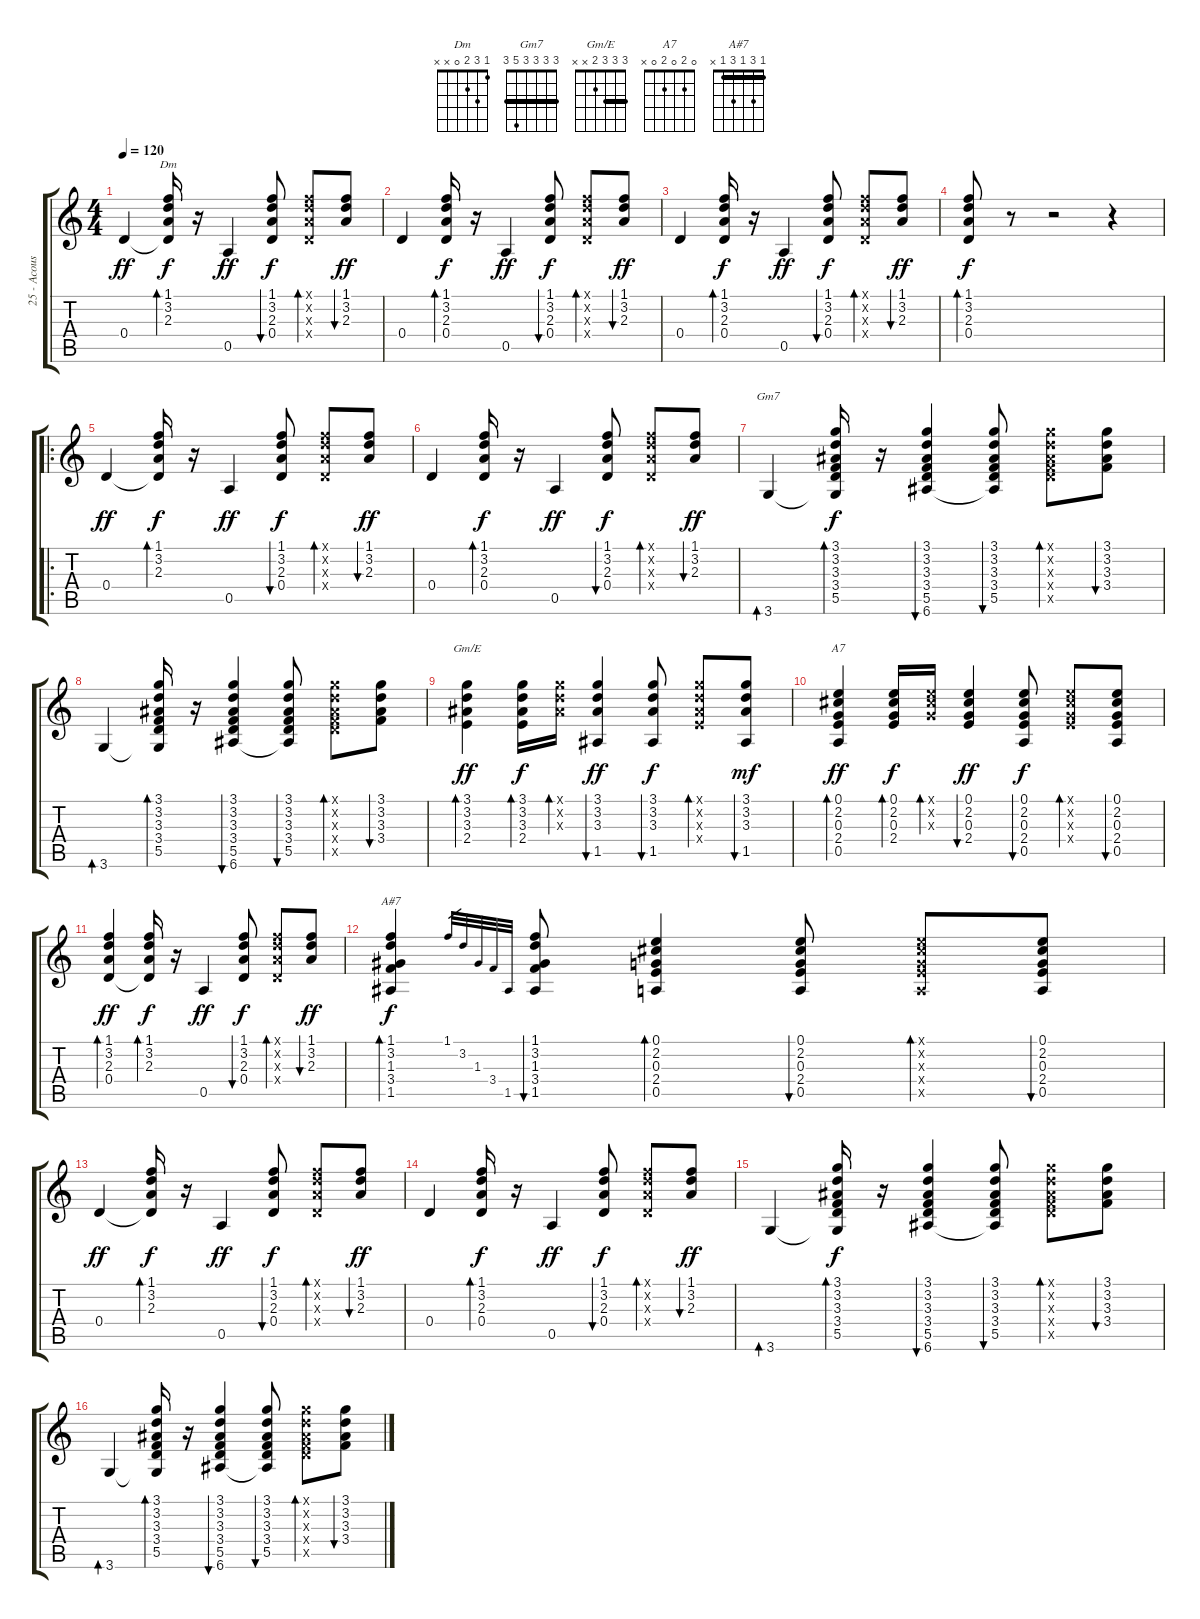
\track ("25 - Acoustic Guitar (steel)" "25 - Acous") {instrument acousticguitarsteel}
\staff {score tabs}
\tuning (E4 B3 G3 D3 A2 E2) {hide}
\chord ("Dm" 1 3 2 0 x x)
\chord ("Gm7" 3 3 3 3 5 3) {barre 3}
\chord ("Gm/E" 3 3 3 2 x x) {barre 3}
\chord ("A7" 0 2 0 2 0 x)
\chord ("A#7" 1 3 1 3 1 x) {barre 1}
\ts (4 4)
\tempo 120
\clef g2
\ks c
0.4.4{dy ff instrument acousticguitarsteel} (1.1 3.2 2.3 0.4{t}).16{bd 30 ch "Dm" dy f} r.16 0.5.4{dy ff} (1.1 3.2 2.3 0.4).8{bu 120 dy f} (1.1{x} 3.2{x} 2.3{x} 0.4{x}).8{bd 30} (1.1 3.2 2.3).8{bu 60 dy ff} |
0.4.4 (1.1 3.2 2.3 0.4).16{bd 30 dy f} r.16 0.5.4{dy ff} (1.1 3.2 2.3 0.4).8{bu 60 dy f} (1.1{x} 3.2{x} 2.3{x} 0.4{x}).8{bd 30} (1.1 3.2 2.3).8{bu 60 dy ff} |
0.4.4 (1.1 3.2 2.3 0.4).16{bd 30 dy f} r.16 0.5.4{dy ff} (1.1 3.2 2.3 0.4).8{bu 60 dy f} (1.1{x} 3.2{x} 2.3{x} 0.4{x}).8{bd 30} (1.1 3.2 2.3).8{bu 60 dy ff} |
(1.1 3.2 2.3 0.4).8{bd 60 dy f} r.8 r.2 r.4 |
\ro
0.4.4{dy ff} (1.1 3.2 2.3 0.4{t}).16{bd 30 dy f} r.16 0.5.4{dy ff} (1.1 3.2 2.3 0.4).8{bu 60 dy f} (1.1{x} 3.2{x} 2.3{x} 0.4{x}).8{bd 30} (1.1 3.2 2.3).8{bu 60 dy ff} |
0.4.4 (1.1 3.2 2.3 0.4).16{bd 30 dy f} r.16 0.5.4{dy ff} (1.1 3.2 2.3 0.4).8{bu 60 dy f} (1.1{x} 3.2{x} 2.3{x} 0.4{x}).8{bd 30} (1.1 3.2 2.3).8{bu 60 dy ff} |
3.6.4{bd 60 ch "Gm7"} (3.1 3.2 3.3 3.4 5.5 3.6{t}).16{bd 60 dy f} r.16 (3.1 3.2 3.3 3.4 5.5 6.6).4{bu 60} (3.1 3.2 3.3 3.4 5.5 6.6{t}).8{bu 30} (3.1{x} 3.2{x} 3.3{x} 3.4{x} 5.5{x}).8{bd 30} (3.1 3.2 3.3 3.4).8{bu 30} |
3.6.4{bd 60} (3.1 3.2 3.3 3.4 5.5 3.6{t}).16{bd 60} r.16 (3.1 3.2 3.3 3.4 5.5 6.6).4{bu 60} (3.1 3.2 3.3 3.4 5.5 6.6{t}).8{bu 30} (3.1{x} 3.2{x} 3.3{x} 3.4{x} 5.5{x}).8{bd 30} (3.1 3.2 3.3 3.4).8{bu 30} |
(3.1 3.2 3.3 2.4).4{bd 30 ch "Gm/E" dy ff} (3.1 3.2 3.3 2.4).16{bd 30 dy f} (3.1{x} 3.2{x} 3.3{x}).16{bd 30} (3.1 3.2 3.3 1.5).4{bu 30 dy ff} (3.1 3.2 3.3 1.5).8{bu 30 dy f} (3.1{x} 3.2{x} 3.3{x} 2.4{x}).8{bd 30} (3.1 3.2 3.3 1.5).8{bu 30 dy mf} |
(0.1 2.2 0.3 2.4 0.5).4{bd 30 ch "A7" dy ff} (0.1 2.2 0.3 2.4).16{bd 30 dy f} (0.1{x} 2.2{x} 0.3{x}).16{bd 30} (0.1 2.2 0.3 2.4).4{bu 60 dy ff} (0.1 2.2 0.3 2.4 0.5).8{bu 30 dy f} (0.1{x} 2.2{x} 0.3{x} 2.4{x}).8{bd 30} (0.1 2.2 0.3 2.4 0.5).8{bu 30} |
(1.1 3.2 2.3 0.4).4{bd 60 dy ff} (1.1 3.2 2.3 0.4{t}).16{bd 30 dy f} r.16 0.5.4{dy ff} (1.1 3.2 2.3 0.4).8{bu 120 dy f} (1.1{x} 3.2{x} 2.3{x} 0.4{x}).8{bd 30} (1.1 3.2 2.3).8{bu 60 dy ff} |
(1.1 3.2 1.3 3.4 1.5).4{bd 60 ch "A#7" dy f} 1.1.32{gr} 3.2.32{gr} 1.3.32{gr} 3.4.32{gr} 1.5.32{gr} (1.1 3.2 1.3 3.4 1.5).8{bu 30} (0.1 2.2 0.3 2.4 0.5).4{bd 60} (0.1 2.2 0.3 2.4 0.5).8{bu 60} (0.1{x} 2.2{x} 0.3{x} 2.4{x} 0.5{x}).8{bd 60} (0.1 2.2 0.3 2.4 0.5).8{bu 60} |
0.4.4{dy ff} (1.1 3.2 2.3 0.4{t}).16{bd 30 dy f} r.16 0.5.4{dy ff} (1.1 3.2 2.3 0.4).8{bu 60 dy f} (1.1{x} 3.2{x} 2.3{x} 0.4{x}).8{bd 30} (1.1 3.2 2.3).8{bu 60 dy ff} |
0.4.4 (1.1 3.2 2.3 0.4).16{bd 30 dy f} r.16 0.5.4{dy ff} (1.1 3.2 2.3 0.4).8{bu 60 dy f} (1.1{x} 3.2{x} 2.3{x} 0.4{x}).8{bd 30} (1.1 3.2 2.3).8{bu 60 dy ff} |
3.6.4{bd 60} (3.1 3.2 3.3 3.4 5.5 3.6{t}).16{bd 60 dy f} r.16 (3.1 3.2 3.3 3.4 5.5 6.6).4{bu 60} (3.1 3.2 3.3 3.4 5.5 6.6{t}).8{bu 30} (3.1{x} 3.2{x} 3.3{x} 3.4{x} 5.5{x}).8{bd 30} (3.1 3.2 3.3 3.4).8{bu 30} |
3.6.4{bd 60} (3.1 3.2 3.3 3.4 5.5 3.6{t}).16{bd 60} r.16 (3.1 3.2 3.3 3.4 5.5 6.6).4{bu 60} (3.1 3.2 3.3 3.4 5.5 6.6{t}).8{bu 30} (3.1{x} 3.2{x} 3.3{x} 3.4{x} 5.5{x}).8{bd 30} (3.1 3.2 3.3 3.4).8{bu 30}
